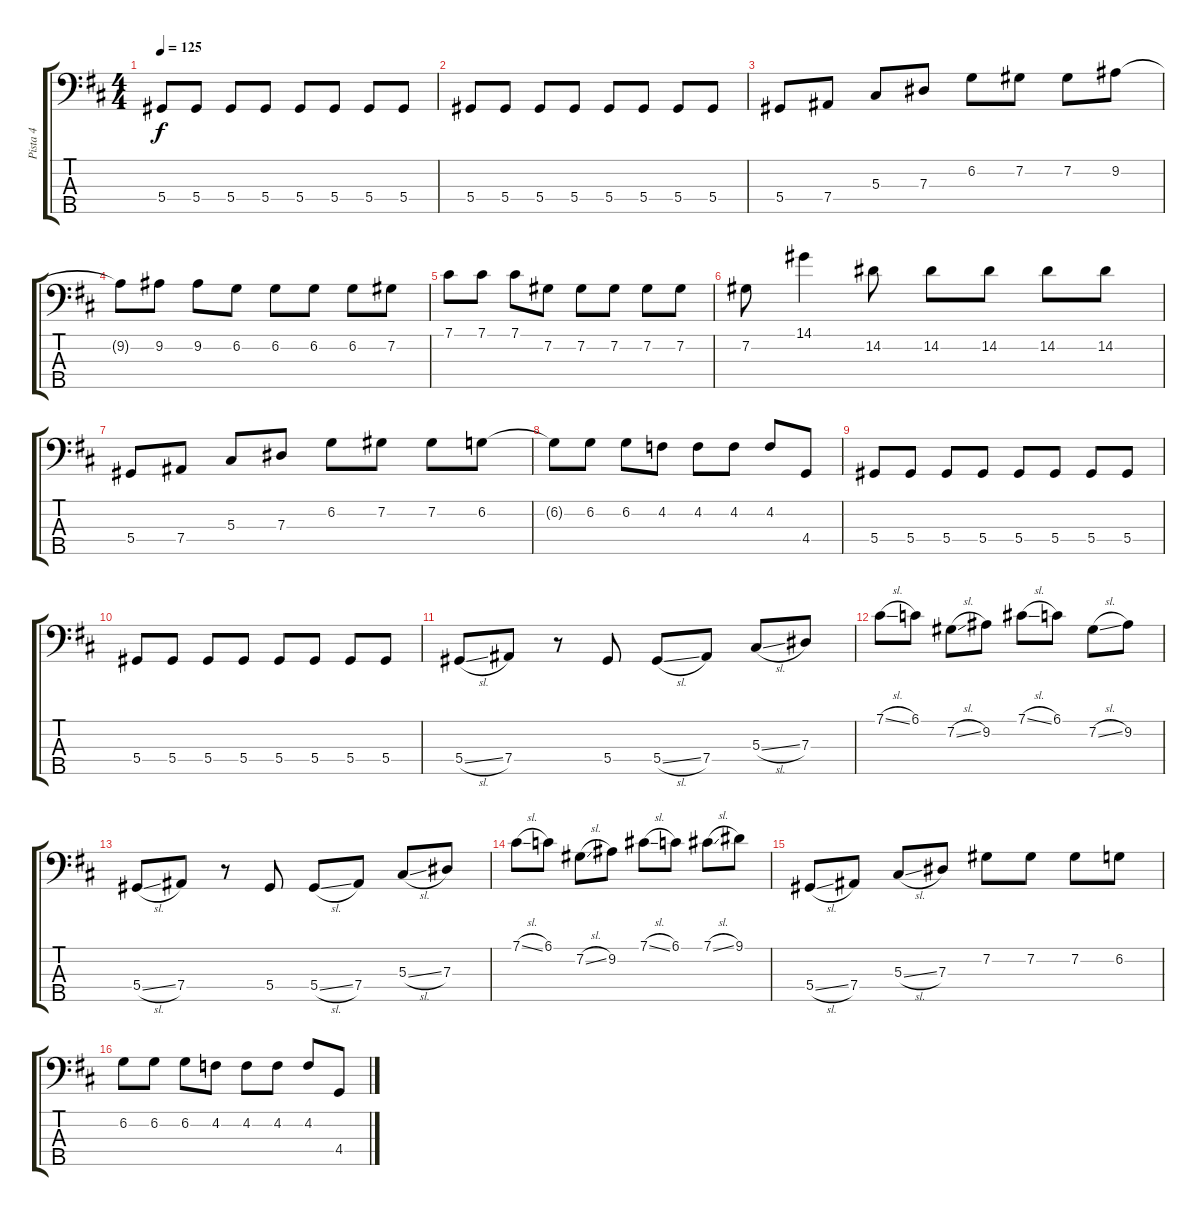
\track ("Pista 4" "Pista 4") {instrument electricbasspick}
\staff {score tabs}
\tuning (Gb2 Db2 Ab1 Eb1 Bb0) {hide}
\ts (4 4)
\tempo 125
\clef f4
\ks d
5.4.8{dy f} 5.4.8 5.4.8 5.4.8 5.4.8 5.4.8 5.4.8 5.4.8 |
5.4.8 5.4.8 5.4.8 5.4.8 5.4.8 5.4.8 5.4.8 5.4.8 |
5.4.8 7.4.8 5.3.8 7.3.8 6.2.8 7.2.8 7.2.8 9.2.8 |
9.2{t}.8 9.2.8 9.2.8 6.2.8 6.2.8 6.2.8 6.2.8 7.2.8 |
7.1.8 7.1.8 7.1.8 7.2.8 7.2.8 7.2.8 7.2.8 7.2.8 |
7.2.8 14.1.4 14.2.8 14.2.8 14.2.8 14.2.8 14.2.8 |
5.4.8 7.4.8 5.3.8 7.3.8 6.2.8 7.2.8 7.2.8 6.2.8 |
6.2{t}.8 6.2.8 6.2.8 4.2.8 4.2.8 4.2.8 4.2.8 4.4.8 |
5.4.8 5.4.8 5.4.8 5.4.8 5.4.8 5.4.8 5.4.8 5.4.8 |
5.4.8 5.4.8 5.4.8 5.4.8 5.4.8 5.4.8 5.4.8 5.4.8 |
5.4{sl}.8 7.4.8 r.8 5.4.8 5.4{sl}.8 7.4.8 5.3{sl}.8 7.3.8 |
7.1{sl}.8 6.1.8 7.2{sl}.8 9.2.8 7.1{sl}.8 6.1.8 7.2{sl}.8 9.2.8 |
5.4{sl}.8 7.4.8 r.8 5.4.8 5.4{sl}.8 7.4.8 5.3{sl}.8 7.3.8 |
7.1{sl}.8 6.1.8 7.2{sl}.8 9.2.8 7.1{sl}.8 6.1.8 7.1{sl}.8 9.1.8 |
5.4{sl}.8 7.4.8 5.3{sl}.8 7.3.8 7.2.8 7.2.8 7.2.8 6.2.8 |
6.2.8 6.2.8 6.2.8 4.2.8 4.2.8 4.2.8 4.2.8 4.4.8
